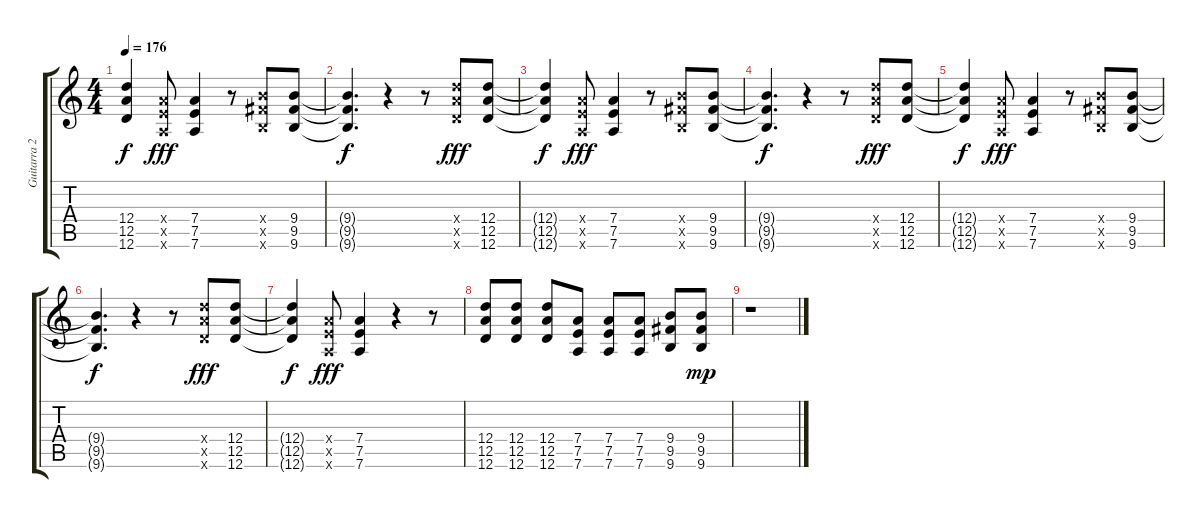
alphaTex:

\track ("Guitarra 2" "Guitarra 2") {instrument distortionguitar}
\staff {score tabs}
\tuning (E4 B3 G3 D3 A2 D2) {hide}
\ts (4 4)
\tempo 176
\clef g2
\ks c
(12.4{t} 12.5{t} 12.6{t}).4{dy f} (7.4{x} 7.5{x} 7.6{x}).8{dy fff} (7.4 7.5 7.6).4 r.8 (9.4{x} 9.5{x} 9.6{x}).8 (9.4 9.5 9.6).8 |
(9.4{t} 9.5{t} 9.6{t}).4{d dy f} r.4 r.8 (12.4{x} 12.5{x} 12.6{x}).8{dy fff} (12.4 12.5 12.6).8 |
(12.4{t} 12.5{t} 12.6{t}).4{dy f} (7.4{x} 7.5{x} 7.6{x}).8{dy fff} (7.4 7.5 7.6).4 r.8 (9.4{x} 9.5{x} 9.6{x}).8 (9.4 9.5 9.6).8 |
(9.4{t} 9.5{t} 9.6{t}).4{d dy f} r.4 r.8 (12.4{x} 12.5{x} 12.6{x}).8{dy fff} (12.4 12.5 12.6).8 |
(12.4{t} 12.5{t} 12.6{t}).4{dy f} (7.4{x} 7.5{x} 7.6{x}).8{dy fff} (7.4 7.5 7.6).4 r.8 (9.4{x} 9.5{x} 9.6{x}).8 (9.4 9.5 9.6).8 |
(9.4{t} 9.5{t} 9.6{t}).4{d dy f} r.4 r.8 (12.4{x} 12.5{x} 12.6{x}).8{dy fff} (12.4 12.5 12.6).8 |
(12.4{t} 12.5{t} 12.6{t}).4{dy f} (7.4{x} 7.5{x} 7.6{x}).8{dy fff} (7.4 7.5 7.6).4 r.4 r.8 |
(12.4 12.5 12.6).8 (12.4 12.5 12.6).8 (12.4 12.5 12.6).8 (7.4 7.5 7.6).8 (7.4 7.5 7.6).8 (7.4 7.5 7.6).8 (9.4 9.5 9.6).8 (9.4 9.5 9.6).8{dy mp} |
r.1
